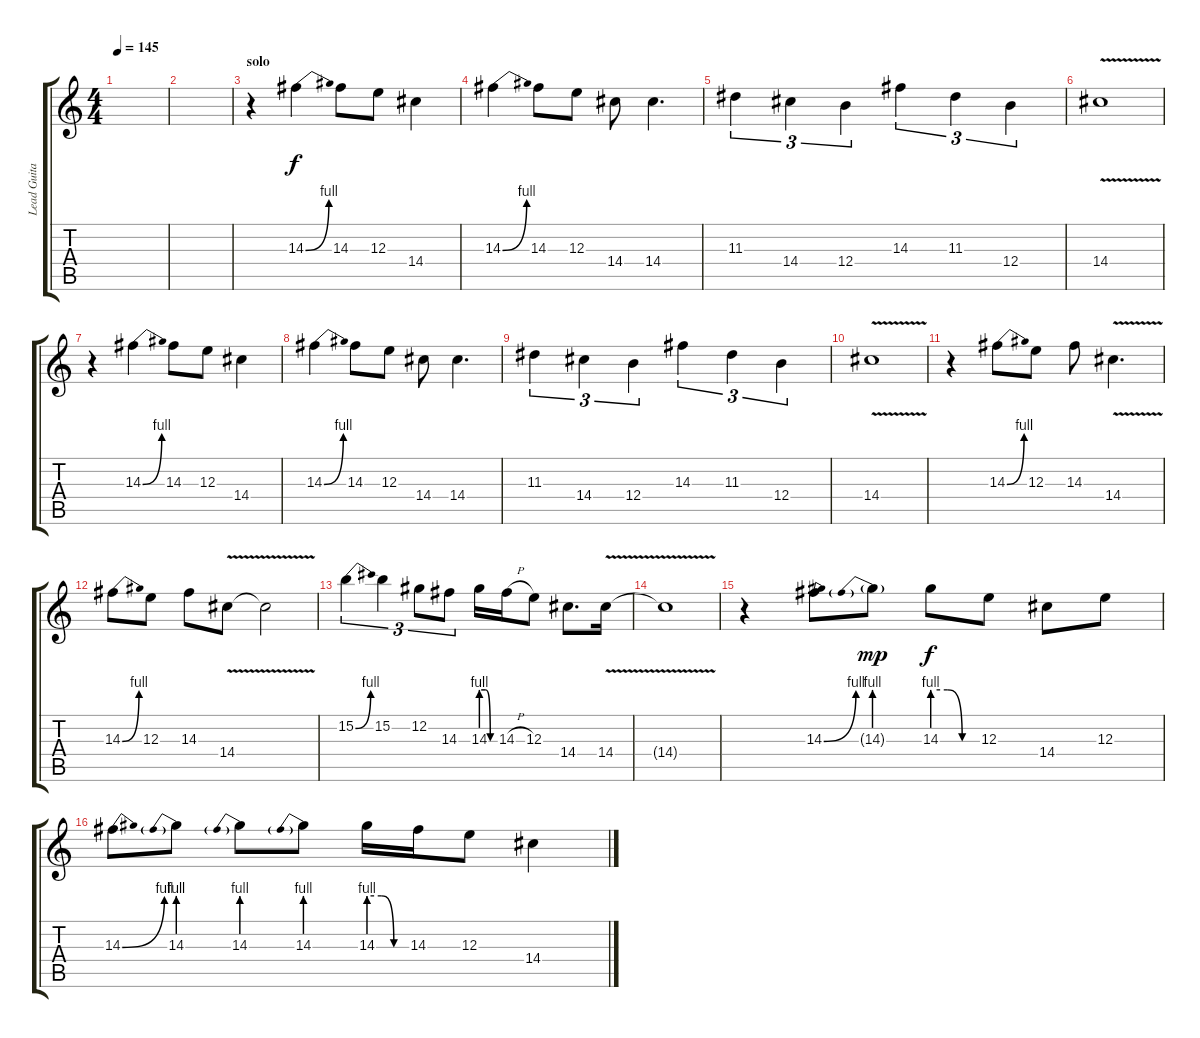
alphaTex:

\track ("Lead Guitar" "Lead Guita") {instrument distortionguitar}
\staff {score tabs}
\tuning (Db4 Ab3 E3 B2 Gb2 Db2) {hide}
\ts (4 4)
\tempo 145
\clef g2
\ks c
|
|
\section ("" "solo")
r.4{instrument distortionguitar} 14.3{be (bend 0 0 60 4)}.4 14.3.8 12.3.8 14.4.4 |
14.3{be (bend 0 0 60 4)}.4 14.3.8 12.3.8 14.4.8 14.4.4{d} |
11.3.4{tu (3 2)} 14.4.4{tu (3 2)} 12.4.4{tu (3 2)} 14.3.4{tu (3 2)} 11.3.4{tu (3 2)} 12.4.4{tu (3 2)} |
14.4{v}.1 |
r.4 14.3{be (bend 0 0 60 4)}.4 14.3.8 12.3.8 14.4.4 |
14.3{be (bend 0 0 60 4)}.4 14.3.8 12.3.8 14.4.8 14.4.4{d} |
11.3.4{tu (3 2)} 14.4.4{tu (3 2)} 12.4.4{tu (3 2)} 14.3.4{tu (3 2)} 11.3.4{tu (3 2)} 12.4.4{tu (3 2)} |
14.4{v}.1 |
r.4 14.3{be (bend 0 0 60 4)}.8 12.3.8 14.3.8 14.4{v}.4{d} |
14.3{be (bend 0 0 60 4)}.8 12.3.8 14.3.8 14.4{v}.8 14.4{t}.2 |
15.2{be (bend 0 0 60 4)}.4{tu (3 2)} 15.2.4{tu (3 2)} 12.2.8{tu (3 2)} 14.3.8{tu (3 2)} 14.3{be (custom 0 4 20 4 40 0 60 0)}.16 14.3{h}.16 12.3.8 14.4.8{d} 14.4{v}.16 |
14.4{t}.1 |
r.4 14.3{be (bend 0 0 60 4)}.8 14.3{be (prebend 0 4 60 4) g}.8{dy mp} 14.3{be (custom 0 4 20 4 40 0 60 0)}.8{dy f} 12.3.8 14.4.8 12.3.8 |
14.3{be (bend 0 0 60 4)}.8 14.3{be (prebend 0 4 60 4)}.8 14.3{be (prebend 0 4 60 4)}.8 14.3{be (prebend 0 4 60 4)}.8 14.3{be (custom 0 4 20 4 40 0 60 0)}.16 14.3.16 12.3.8 14.4.4
